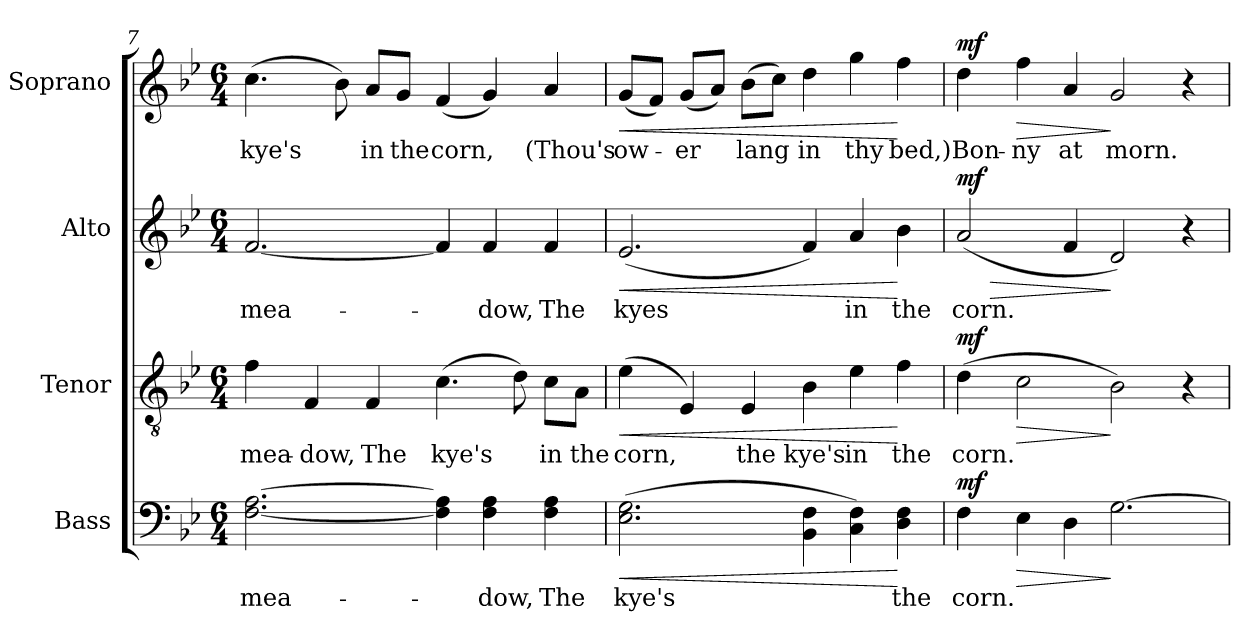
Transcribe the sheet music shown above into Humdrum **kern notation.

**kern	**text	**dynam	**kern	**text	**dynam	**kern	**text	**dynam	**kern	**text	**dynam
*part4	*part4	*part4	*part3	*part3	*part3	*part2	*part2	*part2	*part1	*part1	*part1
*staff4	*staff4	*staff4	*staff3	*staff3	*staff3	*staff2	*staff2	*staff2	*staff1	*staff1	*staff1
*I"Bass	*	*	*I"Tenor	*	*	*I"Alto	*	*	*I"Soprano	*	*
*I'B.	*	*	*I'T.	*	*	*I'A.	*	*	*I'S.	*	*
!!LO:LB:g=z
*clefF4	*	*	*clefGv2	*	*	*clefG2	*	*	*clefG2	*	*
*	*	*	*ITrd7c12	*	*	*	*	*	*	*	*
*k[b-e-]	*	*	*k[b-e-]	*	*	*k[b-e-]	*	*	*k[b-e-]	*	*
*B-:	*	*	*B-:	*	*	*B-:	*	*	*B-:	*	*
*M6/4	*	*	*M6/4	*	*	*M6/4	*	*	*M6/4	*	*
=7	=7	=7	=7	=7	=7	=7	=7	=7	=7	=7	=7
!	!LO:LY:b:color=#000000	!	!	!	!	!	!	!	!	!	!
!	!	!	!	!LO:LY:b:color=#000000	!	!	!	!	!	!	!
!	!	!	!	!	!	!	!LO:LY:b:color=#000000	!	!	!	!
!	!	!	!	!	!	!	!	!	!	!LO:LY:b:color=#000000	!
[<2.Fi\ [>2.Ai	mea-	.	4Fi\	mea-	.	[<2.fi/	mea-	.	(4.cci\	kye's	.
!	!	!	!	!LO:LY:b:color=#000000	!	!	!	!	!	!	!
.	.	.	4FFi/	-dow,	.	.	.	.	.	.	.
.	.	.	.	.	.	.	.	.	8b-i\)	.	.
!	!	!	!	!LO:LY:b:color=#000000	!	!	!	!	!	!	!
!	!	!	!	!	!	!	!	!	!	!LO:LY:b:color=#000000	!
.	.	.	4FFi/	The	.	.	.	.	8ai/L	in	.
!	!	!	!	!	!	!	!	!	!	!LO:LY:b:color=#000000	!
.	.	.	.	.	.	.	.	.	8gi/J	the	.
!	!	!	!	!LO:LY:b:color=#000000	!	!	!	!	!	!	!
!	!	!	!	!	!	!	!	!	!	!LO:LY:b:color=#000000	!
4Fi\] 4Ai]	.	.	(4.Ci\	kye's	.	4fi/]	.	.	(4fi/	corn,	.
!	!LO:LY:b:color=#000000	!	!	!	!	!	!	!	!	!	!
!	!	!	!	!	!	!	!LO:LY:b:color=#000000	!	!	!	!
4Fi\ 4Ai	-dow,	.	.	.	.	4fi/	-dow,	.	4gi/)	.	.
.	.	.	8Di\)	.	.	.	.	.	.	.	.
!	!LO:LY:b:color=#000000	!	!	!	!	!	!	!	!	!	!
!	!	!	!	!LO:LY:b:color=#000000	!	!	!	!	!	!	!
!	!	!	!	!	!	!	!LO:LY:b:color=#000000	!	!	!	!
!	!	!	!	!	!	!	!	!	!	!LO:LY:b:color=#000000	!
4Fi\ 4Ai	The	.	8Ci\L	in	.	4fi/	The	.	4ai/	(Thou's	.
!	!	!	!	!LO:LY:b:color=#000000	!	!	!	!	!	!	!
.	.	.	8AAi\J	the	.	.	.	.	.	.	.
=8	=8	=8	=8	=8	=8	=8	=8	=8	=8	=8	=8
!	!LO:LY:b:color=#000000	!LO:HP:b	!	!	!	!	!	!	!	!	!
!	!	!	!	!LO:LY:b:color=#000000	!LO:HP:b	!	!	!	!	!	!
!	!	!	!	!	!	!	!LO:LY:b:color=#000000	!LO:HP:b	!	!	!
!	!	!	!	!	!	!	!	!	!	!LO:LY:b:color=#000000	!LO:HP:b
(2.E-i\ 2.Gi	kye's	<	(4E-i\	corn,	<	(2.e-i/	kyes	<	(8gi/L	ow-	<
.	.	.	.	.	.	.	.	.	8fi/J)	.	.
!	!	!	!	!	!	!	!	!	!	!LO:LY:b:color=#000000	!
.	.	.	4EE-i/)	.	.	.	.	.	(8gi/L	-er	.
.	.	.	.	.	.	.	.	.	8ai/J)	.	.
!	!	!	!	!LO:LY:b:color=#000000	!	!	!	!	!	!	!
!	!	!	!	!	!	!	!	!	!	!LO:LY:b:color=#000000	!
.	.	.	4EE-i/	the	.	.	.	.	(8b-i\L	lang	.
.	.	.	.	.	.	.	.	.	8cci\J)	.	.
!	!	!	!	!LO:LY:b:color=#000000	!	!	!	!	!	!	!
!	!	!	!	!	!	!	!	!	!	!LO:LY:b:color=#000000	!
4BB-i\ 4Fi	.	.	4BB-i\	kye's	.	4fi/)	.	.	4ddi\	in	.
!	!	!	!	!LO:LY:b:color=#000000	!	!	!	!	!	!	!
!	!	!	!	!	!	!	!LO:LY:b:color=#000000	!	!	!	!
!	!	!	!	!	!	!	!	!	!	!LO:LY:b:color=#000000	!
4Ci\ 4Fi)	.	.	4E-i\	in	.	4ai/	in	.	4ggi\	thy	.
!	!LO:LY:b:color=#000000	!	!	!	!	!	!	!	!	!	!
!	!	!	!	!LO:LY:b:color=#000000	!	!	!	!	!	!	!
!	!	!	!	!	!	!	!LO:LY:b:color=#000000	!	!	!	!
!	!	!	!	!	!	!	!	!	!	!LO:LY:b:color=#000000	!
4Di\ 4Fi	the	[	4Fi\	the	[	4b-i\	the	[	4ffi\	bed,)	[
=9	=9	=9	=9	=9	=9	=9	=9	=9	=9	=9	=9
!	!LO:LY:b:color=#000000	!	!	!	!	!	!	!	!	!	!
!	!	!	!	!LO:LY:b:color=#000000	!	!	!	!	!	!	!
!	!	!	!	!	!	!	!LO:LY:b:color=#000000	!LO:HP:b	!	!	!
!	!	!	!	!	!	!	!	!	!	!LO:LY:b:color=#000000	!
4Fi\	corn.	mf	(4Di\	corn.	mf	(2ai/	corn.	> mf	4ddi\	Bon-	mf
!	!	!LO:HP:b	!	!	!LO:HP:b	!	!	!	!	!	!
!	!	!	!	!	!	!	!	!	!	!LO:LY:b:color=#000000	!LO:HP:b
4E-i\	.	>	2Ci\	.	>	.	.	.	4ffi\	-ny	>
!	!	!	!	!	!	!	!	!	!	!LO:LY:b:color=#000000	!
4Di\	.	.	.	.	.	4fi/	.	.	4ai/	at	.
!	!	!	!	!	!	!	!	!	!	!LO:LY:b:color=#000000	!
[>2.Gi\	.	]	2BB-i\)	.	]	2di/)	.	]	2gi/	morn.	]
.	.	.	4r	.	.	4r	.	.	4r	.	.
=	=	=	=	=	=	=	=	=	=	=	=
*-	*-	*-	*-	*-	*-	*-	*-	*-	*-	*-	*-
